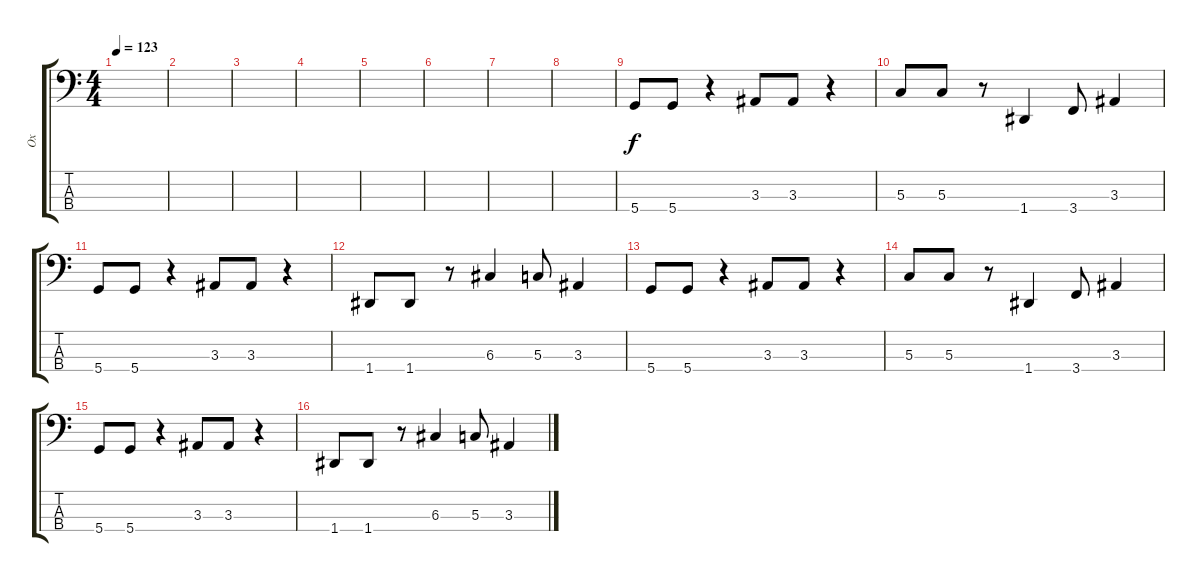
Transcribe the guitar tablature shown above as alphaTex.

\track ("Ox" "Ox") {instrument electricbasspick}
\staff {score tabs}
\tuning (F2 C2 G1 D1) {hide}
\ts (4 4)
\tempo 123
\clef f4
\ks c
|
|
|
|
|
|
|
|
5.4.8 5.4.8 r.4 3.3.8 3.3.8 r.4 |
5.3.8 5.3.8 r.8 1.4.4 3.4.8 3.3.4 |
5.4.8 5.4.8 r.4 3.3.8 3.3.8 r.4 |
1.4.8 1.4.8 r.8 6.3.4 5.3.8 3.3.4 |
5.4.8 5.4.8 r.4 3.3.8 3.3.8 r.4 |
5.3.8 5.3.8 r.8 1.4.4 3.4.8 3.3.4 |
5.4.8 5.4.8 r.4 3.3.8 3.3.8 r.4 |
1.4.8 1.4.8 r.8 6.3.4 5.3.8 3.3.4
